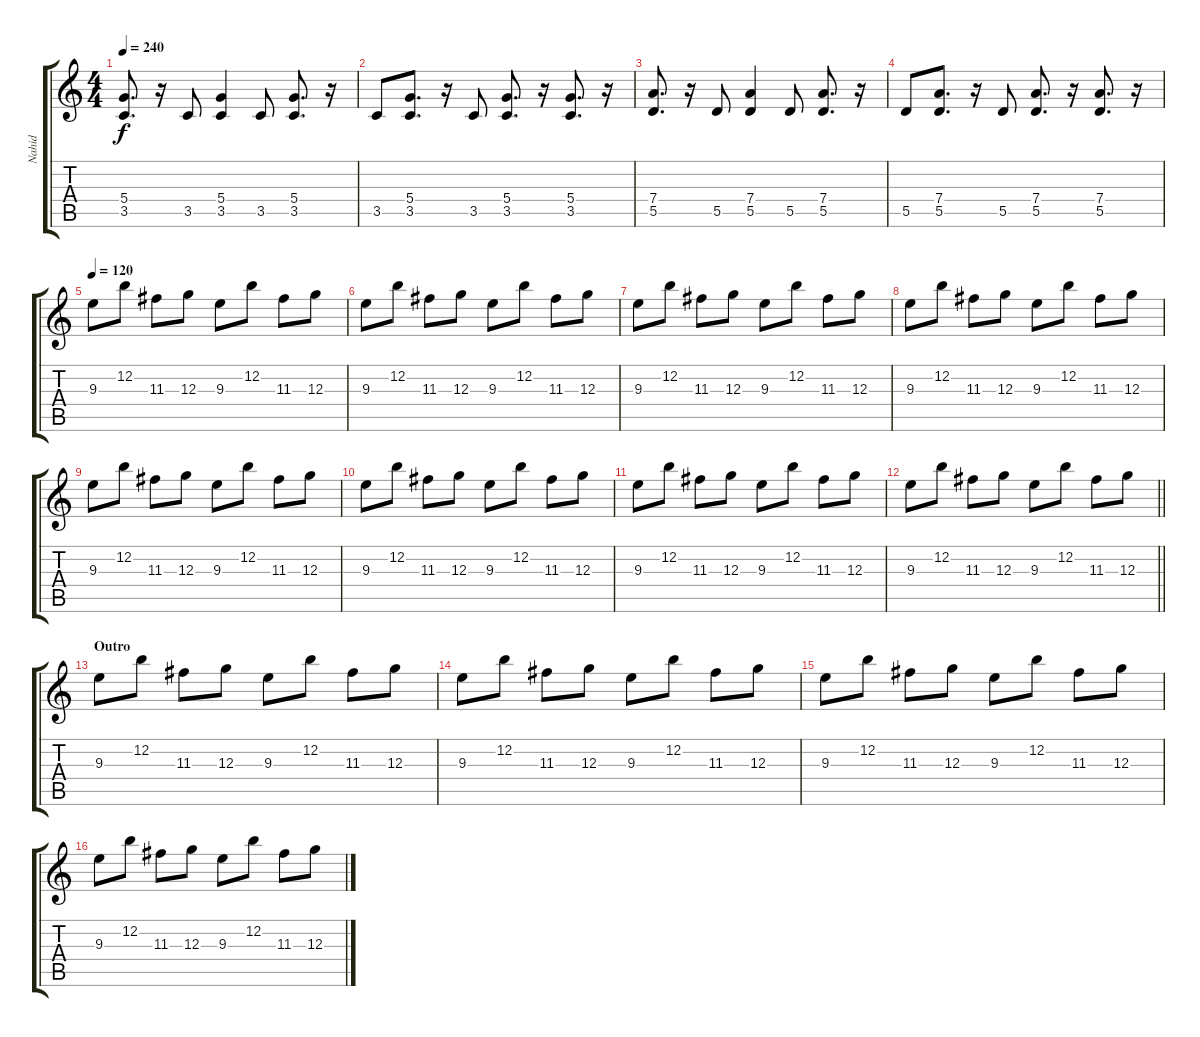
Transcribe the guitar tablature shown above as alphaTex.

\track ("Nahid" "Nahid") {instrument distortionguitar}
\staff {score tabs}
\tuning (E4 B3 G3 D3 A2 E2) {hide}
\ts (4 4)
\tempo 240
\clef g2
\ks c
(5.4 3.5).8{d dy f} r.16 3.5.8 (5.4 3.5).4 3.5.8 (5.4 3.5).8{d} r.16 |
3.5.8 (5.4 3.5).8{d} r.16 3.5.8 (5.4 3.5).8{d} r.16 (5.4 3.5).8{d} r.16 |
(7.4 5.5).8{d} r.16 5.5.8 (7.4 5.5).4 5.5.8 (7.4 5.5).8{d} r.16 |
5.5.8 (7.4 5.5).8{d} r.16 5.5.8 (7.4 5.5).8{d} r.16 (7.4 5.5).8{d} r.16 |
\tempo 120
9.3.8 12.2.8 11.3.8 12.3.8 9.3.8 12.2.8 11.3.8 12.3.8 |
9.3.8 12.2.8 11.3.8 12.3.8 9.3.8 12.2.8 11.3.8 12.3.8 |
9.3.8 12.2.8 11.3.8 12.3.8 9.3.8 12.2.8 11.3.8 12.3.8 |
9.3.8 12.2.8 11.3.8 12.3.8 9.3.8 12.2.8 11.3.8 12.3.8 |
9.3.8 12.2.8 11.3.8 12.3.8 9.3.8 12.2.8 11.3.8 12.3.8 |
9.3.8 12.2.8 11.3.8 12.3.8 9.3.8 12.2.8 11.3.8 12.3.8 |
9.3.8 12.2.8 11.3.8 12.3.8 9.3.8 12.2.8 11.3.8 12.3.8 |
\barLineRight lightlight
9.3.8 12.2.8 11.3.8 12.3.8 9.3.8 12.2.8 11.3.8 12.3.8 |
\section ("" "Outro")
9.3.8 12.2.8 11.3.8 12.3.8 9.3.8 12.2.8 11.3.8 12.3.8 |
9.3.8 12.2.8 11.3.8 12.3.8 9.3.8 12.2.8 11.3.8 12.3.8 |
9.3.8 12.2.8 11.3.8 12.3.8 9.3.8 12.2.8 11.3.8 12.3.8 |
9.3.8 12.2.8 11.3.8 12.3.8 9.3.8 12.2.8 11.3.8 12.3.8
